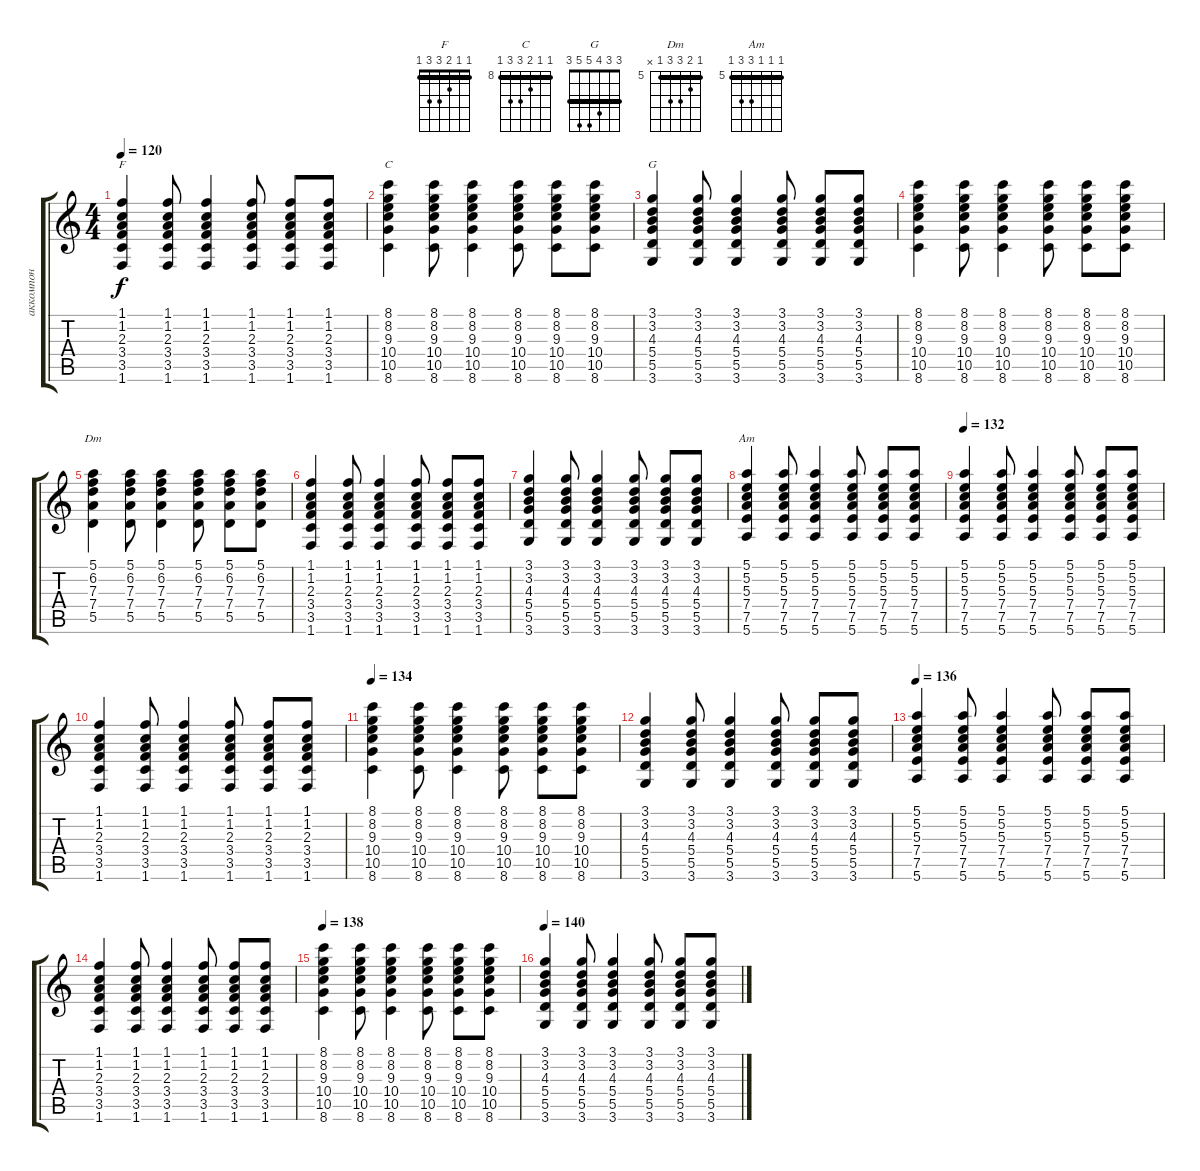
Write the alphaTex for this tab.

\track ("аккомпон" "аккомпон") {instrument electricguitarmuted}
\staff {score tabs}
\tuning (E4 B3 G3 D3 A2 E2) {hide}
\chord ("F" 1 1 2 3 3 1) {barre 1}
\chord ("C" 8 8 9 10 10 8) {firstfret 8 barre 8}
\chord ("G" 3 3 4 5 5 3) {barre 3}
\chord ("Dm" 5 6 7 7 5 x) {firstfret 5 barre 5}
\chord ("Am" 5 5 5 7 7 5) {firstfret 5 barre 5}
\ts (4 4)
\tempo 120
\clef g2
\ks c
(1.1 1.2 2.3 3.4 3.5 1.6).4{ch "F" dy f} (1.1 1.2 2.3 3.4 3.5 1.6).8 (1.1 1.2 2.3 3.4 3.5 1.6).4 (1.1 1.2 2.3 3.4 3.5 1.6).8 (1.1 1.2 2.3 3.4 3.5 1.6).8 (1.1 1.2 2.3 3.4 3.5 1.6).8 |
(8.1 8.2 9.3 10.4 10.5 8.6).4{ch "C"} (8.1 8.2 9.3 10.4 10.5 8.6).8 (8.1 8.2 9.3 10.4 10.5 8.6).4 (8.1 8.2 9.3 10.4 10.5 8.6).8 (8.1 8.2 9.3 10.4 10.5 8.6).8 (8.1 8.2 9.3 10.4 10.5 8.6).8 |
(3.1 3.2 4.3 5.4 5.5 3.6).4{ch "G"} (3.1 3.2 4.3 5.4 5.5 3.6).8 (3.1 3.2 4.3 5.4 5.5 3.6).4 (3.1 3.2 4.3 5.4 5.5 3.6).8 (3.1 3.2 4.3 5.4 5.5 3.6).8 (3.1 3.2 4.3 5.4 5.5 3.6).8 |
(8.1 8.2 9.3 10.4 10.5 8.6).4 (8.1 8.2 9.3 10.4 10.5 8.6).8 (8.1 8.2 9.3 10.4 10.5 8.6).4 (8.1 8.2 9.3 10.4 10.5 8.6).8 (8.1 8.2 9.3 10.4 10.5 8.6).8 (8.1 8.2 9.3 10.4 10.5 8.6).8 |
(5.1 6.2 7.3 7.4 5.5).4{ch "Dm"} (5.1 6.2 7.3 7.4 5.5).8 (5.1 6.2 7.3 7.4 5.5).4 (5.1 6.2 7.3 7.4 5.5).8 (5.1 6.2 7.3 7.4 5.5).8 (5.1 6.2 7.3 7.4 5.5).8 |
(1.1 1.2 2.3 3.4 3.5 1.6).4 (1.1 1.2 2.3 3.4 3.5 1.6).8 (1.1 1.2 2.3 3.4 3.5 1.6).4 (1.1 1.2 2.3 3.4 3.5 1.6).8 (1.1 1.2 2.3 3.4 3.5 1.6).8 (1.1 1.2 2.3 3.4 3.5 1.6).8 |
(3.1 3.2 4.3 5.4 5.5 3.6).4 (3.1 3.2 4.3 5.4 5.5 3.6).8 (3.1 3.2 4.3 5.4 5.5 3.6).4 (3.1 3.2 4.3 5.4 5.5 3.6).8 (3.1 3.2 4.3 5.4 5.5 3.6).8 (3.1 3.2 4.3 5.4 5.5 3.6).8 |
(5.1 5.2 5.3 7.4 7.5 5.6).4{ch "Am"} (5.1 5.2 5.3 7.4 7.5 5.6).8 (5.1 5.2 5.3 7.4 7.5 5.6).4 (5.1 5.2 5.3 7.4 7.5 5.6).8 (5.1 5.2 5.3 7.4 7.5 5.6).8 (5.1 5.2 5.3 7.4 7.5 5.6).8 |
\tempo 132
(5.1 5.2 5.3 7.4 7.5 5.6).4 (5.1 5.2 5.3 7.4 7.5 5.6).8 (5.1 5.2 5.3 7.4 7.5 5.6).4 (5.1 5.2 5.3 7.4 7.5 5.6).8 (5.1 5.2 5.3 7.4 7.5 5.6).8 (5.1 5.2 5.3 7.4 7.5 5.6).8 |
(1.1 1.2 2.3 3.4 3.5 1.6).4 (1.1 1.2 2.3 3.4 3.5 1.6).8 (1.1 1.2 2.3 3.4 3.5 1.6).4 (1.1 1.2 2.3 3.4 3.5 1.6).8 (1.1 1.2 2.3 3.4 3.5 1.6).8 (1.1 1.2 2.3 3.4 3.5 1.6).8 |
\tempo 134
(8.1 8.2 9.3 10.4 10.5 8.6).4 (8.1 8.2 9.3 10.4 10.5 8.6).8 (8.1 8.2 9.3 10.4 10.5 8.6).4 (8.1 8.2 9.3 10.4 10.5 8.6).8 (8.1 8.2 9.3 10.4 10.5 8.6).8 (8.1 8.2 9.3 10.4 10.5 8.6).8 |
(3.1 3.2 4.3 5.4 5.5 3.6).4 (3.1 3.2 4.3 5.4 5.5 3.6).8 (3.1 3.2 4.3 5.4 5.5 3.6).4 (3.1 3.2 4.3 5.4 5.5 3.6).8 (3.1 3.2 4.3 5.4 5.5 3.6).8 (3.1 3.2 4.3 5.4 5.5 3.6).8 |
\tempo 136
(5.1 5.2 5.3 7.4 7.5 5.6).4 (5.1 5.2 5.3 7.4 7.5 5.6).8 (5.1 5.2 5.3 7.4 7.5 5.6).4 (5.1 5.2 5.3 7.4 7.5 5.6).8 (5.1 5.2 5.3 7.4 7.5 5.6).8 (5.1 5.2 5.3 7.4 7.5 5.6).8 |
(1.1 1.2 2.3 3.4 3.5 1.6).4 (1.1 1.2 2.3 3.4 3.5 1.6).8 (1.1 1.2 2.3 3.4 3.5 1.6).4 (1.1 1.2 2.3 3.4 3.5 1.6).8 (1.1 1.2 2.3 3.4 3.5 1.6).8 (1.1 1.2 2.3 3.4 3.5 1.6).8 |
\tempo 138
(8.1 8.2 9.3 10.4 10.5 8.6).4 (8.1 8.2 9.3 10.4 10.5 8.6).8 (8.1 8.2 9.3 10.4 10.5 8.6).4 (8.1 8.2 9.3 10.4 10.5 8.6).8 (8.1 8.2 9.3 10.4 10.5 8.6).8 (8.1 8.2 9.3 10.4 10.5 8.6).8 |
\tempo 140
(3.1 3.2 4.3 5.4 5.5 3.6).4 (3.1 3.2 4.3 5.4 5.5 3.6).8 (3.1 3.2 4.3 5.4 5.5 3.6).4 (3.1 3.2 4.3 5.4 5.5 3.6).8 (3.1 3.2 4.3 5.4 5.5 3.6).8 (3.1 3.2 4.3 5.4 5.5 3.6).8
